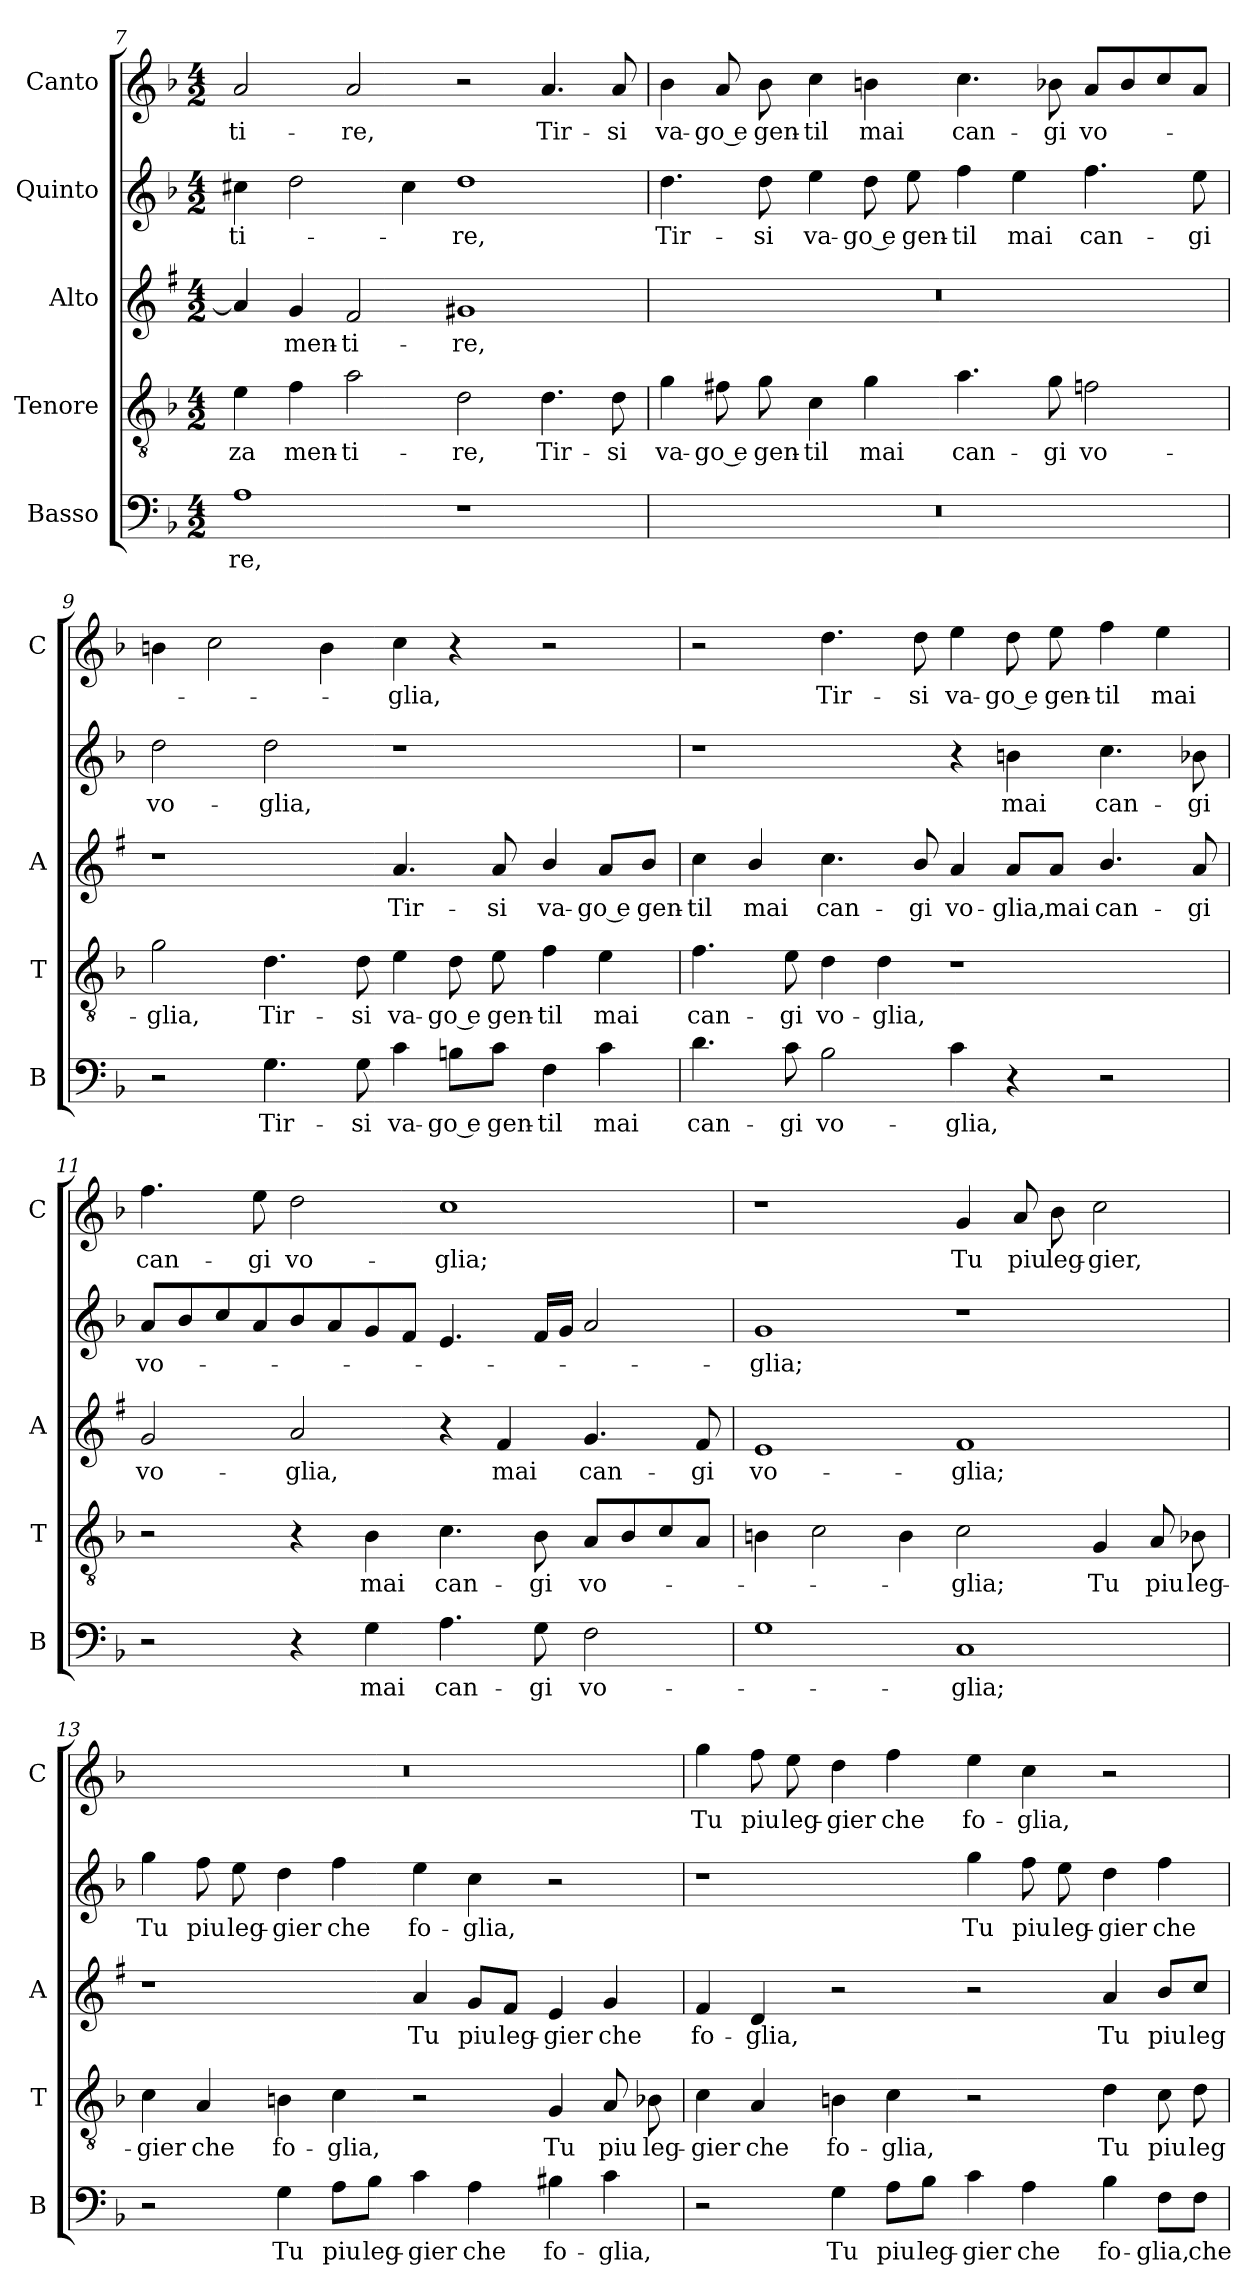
**kern	**text	**kern	**text	**kern	**text	**kern	**text	**kern	**text
*part5	*part5	*part4	*part4	*part3	*part3	*part2	*part2	*part1	*part1
*staff5	*staff5	*staff4	*staff4	*staff3	*staff3	*staff2	*staff2	*staff1	*staff1
*I"Basso	*	*I"Tenore	*	*I"Alto	*	*I"Quinto	*	*I"Canto	*
*I'B	*	*I'T	*	*I'A	*	*	*	*I'C	*
*clefF4	*	*clefGv2	*	*clefG2	*	*clefG2	*	*clefG2	*
*	*	*	*	*ITrd1c2	*	*	*	*	*
*k[b-]	*	*k[b-]	*	*k[b-]	*	*k[b-]	*	*k[b-]	*
*F:	*	*F:	*	*F:	*	*F:	*	*F:	*
*M4/2	*	*M4/2	*	*M4/2	*	*M4/2	*	*M4/2	*
=7	=7	=7	=7	=7	=7	=7	=7	=7	=7
!	!LO:LY:b	!	!LO:LY:b	!	!	!	!LO:LY:b	!	!LO:LY:b
1A	-re,	4e\	-za	4g/]	.	4cc#X\	-ti-	2a/	-ti-
!	!	!	!LO:LY:b	!	!LO:LY:b	!	!	!	!
.	.	4f\	men-	4f/	men-	2dd\	.	.	.
!	!	!	!LO:LY:b	!	!LO:LY:b	!	!	!	!LO:LY:b
.	.	2a\	-ti-	2e/	-ti-	.	.	2a/	-re,
.	.	.	.	.	.	4cc#\	.	.	.
!	!	!	!LO:LY:b	!	!LO:LY:b	!	!LO:LY:b	!	!
1r	.	2d\	-re,	1f#X	-re,	1dd	-re,	2r	.
!	!	!	!LO:LY:b	!	!	!	!	!	!LO:LY:b
.	.	4.d\	Tir-	.	.	.	.	4.a/	Tir-
!	!	!	!LO:LY:b	!	!	!	!	!	!LO:LY:b
.	.	8d\	-si	.	.	.	.	8a/	-si
!!LO:LB:g=z
=8	=8	=8	=8	=8	=8	=8	=8	=8	=8
!	!	!	!LO:LY:b	!	!	!	!LO:LY:b	!	!LO:LY:b
0r	.	4g\	va-	0r	.	4.dd\	Tir-	4b-\	va-
!	!	!	!LO:LY:b	!	!	!	!	!	!LO:LY:b
.	.	8f#X\	-go e	.	.	.	.	8a/	-go e
!	!	!	!LO:LY:b	!	!	!	!LO:LY:b	!	!LO:LY:b
.	.	8g\	gen-	.	.	8dd\	-si	8b-\	gen-
!	!	!	!LO:LY:b	!	!	!	!LO:LY:b	!	!LO:LY:b
.	.	4c\	-til	.	.	4ee\	va-	4cc\	-til
!	!	!	!LO:LY:b	!	!	!	!LO:LY:b	!	!LO:LY:b
.	.	4g\	mai	.	.	8dd\	-go e	4bn\	mai
!	!	!	!	!	!	!	!LO:LY:b	!	!
.	.	.	.	.	.	8ee\	gen-	.	.
!	!	!	!LO:LY:b	!	!	!	!LO:LY:b	!	!LO:LY:b
.	.	4.a\	can-	.	.	4ff\	-til	4.cc\	can-
!	!	!	!	!	!	!	!LO:LY:b	!	!
.	.	.	.	.	.	4ee\	mai	.	.
!	!	!	!LO:LY:b	!	!	!	!	!	!LO:LY:b
.	.	8g\	-gi	.	.	.	.	8b-X\	-gi
!	!	!	!LO:LY:b	!	!	!	!LO:LY:b	!	!LO:LY:b
.	.	2fn\	vo-	.	.	4.ff\	can-	8a/L	vo-
.	.	.	.	.	.	.	.	8b-/	.
.	.	.	.	.	.	.	.	8cc/	.
!	!	!	!	!	!	!	!LO:LY:b	!	!
.	.	.	.	.	.	8ee\	-gi	8a/J	.
=9	=9	=9	=9	=9	=9	=9	=9	=9	=9
!	!	!	!LO:LY:b	!	!	!	!LO:LY:b	!	!
2r	.	2g\	-glia,	1r	.	2dd\	vo-	4bn\	.
.	.	.	.	.	.	.	.	2cc\	.
!	!LO:LY:b	!	!LO:LY:b	!	!	!	!LO:LY:b	!	!
4.G\	Tir-	4.d\	Tir-	.	.	2dd\	-glia,	.	.
.	.	.	.	.	.	.	.	4b\	.
!	!LO:LY:b	!	!LO:LY:b	!	!	!	!	!	!
8G\	-si	8d\	-si	.	.	.	.	.	.
!	!LO:LY:b	!	!LO:LY:b	!	!LO:LY:b	!	!	!	!LO:LY:b
4c\	va-	4e\	va-	4.g/	Tir-	1r	.	4cc\	-glia,
!	!LO:LY:b	!	!LO:LY:b	!	!	!	!	!	!
8Bn\L	-go e	8d\	-go e	.	.	.	.	4r	.
!	!LO:LY:b	!	!LO:LY:b	!	!LO:LY:b	!	!	!	!
8c\J	gen-	8e\	gen-	8g/	-si	.	.	.	.
!	!LO:LY:b	!	!LO:LY:b	!	!LO:LY:b	!	!	!	!
4F\	-til	4f\	-til	4a/	va-	.	.	2r	.
!	!LO:LY:b	!	!LO:LY:b	!	!LO:LY:b	!	!	!	!
4c\	mai	4e\	mai	8g/L	-go e	.	.	.	.
!	!	!	!	!	!LO:LY:b	!	!	!	!
.	.	.	.	8a/J	gen-	.	.	.	.
=10	=10	=10	=10	=10	=10	=10	=10	=10	=10
!	!LO:LY:b	!	!LO:LY:b	!	!LO:LY:b	!	!	!	!
4.d\	can-	4.f\	can-	4b-\	-til	1r	.	2r	.
!	!	!	!	!	!LO:LY:b	!	!	!	!
.	.	.	.	4a/	mai	.	.	.	.
!	!LO:LY:b	!	!LO:LY:b	!	!	!	!	!	!
8c\	-gi	8e\	-gi	.	.	.	.	.	.
!	!LO:LY:b	!	!LO:LY:b	!	!LO:LY:b	!	!	!	!LO:LY:b
2B-\	vo-	4d\	vo-	4.b-\	can-	.	.	4.dd\	Tir-
!	!	!	!LO:LY:b	!	!	!	!	!	!
.	.	4d\	-glia,	.	.	.	.	.	.
!	!	!	!	!	!LO:LY:b	!	!	!	!LO:LY:b
.	.	.	.	8a/	-gi	.	.	8dd\	-si
!	!LO:LY:b	!	!	!	!LO:LY:b	!	!	!	!LO:LY:b
4c\	-glia,	1r	.	4g/	vo-	4r	.	4ee\	va-
!	!	!	!	!	!LO:LY:b	!	!LO:LY:b	!	!LO:LY:b
4r	.	.	.	8g/L	-glia,	4bn\	mai	8dd\	-go e
!	!	!	!	!	!LO:LY:b	!	!	!	!LO:LY:b
.	.	.	.	8g/J	mai	.	.	8ee\	gen-
!	!	!	!	!	!LO:LY:b	!	!LO:LY:b	!	!LO:LY:b
2r	.	.	.	4.a/	can-	4.cc\	can-	4ff\	-til
!	!	!	!	!	!	!	!	!	!LO:LY:b
.	.	.	.	.	.	.	.	4ee\	mai
!	!	!	!	!	!LO:LY:b	!	!LO:LY:b	!	!
.	.	.	.	8g/	-gi	8b-X\	-gi	.	.
!!LO:PB:g=z
=11	=11	=11	=11	=11	=11	=11	=11	=11	=11
!	!	!	!	!	!LO:LY:b	!	!LO:LY:b	!	!LO:LY:b
2r	.	2r	.	2f/	vo-	8a/L	vo-	4.ff\	can-
.	.	.	.	.	.	8b-/	.	.	.
.	.	.	.	.	.	8cc/	.	.	.
!	!	!	!	!	!	!	!	!	!LO:LY:b
.	.	.	.	.	.	8a/	.	8ee\	-gi
!	!	!	!	!	!LO:LY:b	!	!	!	!LO:LY:b
4r	.	4r	.	2g/	-glia,	8b-/	.	2dd\	vo-
.	.	.	.	.	.	8a/	.	.	.
!	!LO:LY:b	!	!LO:LY:b	!	!	!	!	!	!
4G\	mai	4B-\	mai	.	.	8g/	.	.	.
.	.	.	.	.	.	8f/J	.	.	.
!	!LO:LY:b	!	!LO:LY:b	!	!	!	!	!	!LO:LY:b
4.A\	can-	4.c\	can-	4r	.	4.e/	.	1cc	-glia;
!	!	!	!	!	!LO:LY:b	!	!	!	!
.	.	.	.	4e/	mai	.	.	.	.
!	!LO:LY:b	!	!LO:LY:b	!	!	!	!	!	!
8G\	-gi	8B-\	-gi	.	.	16f/LL	.	.	.
.	.	.	.	.	.	16g/JJ	.	.	.
!	!LO:LY:b	!	!LO:LY:b	!	!LO:LY:b	!	!	!	!
2F\	vo-	8A/L	vo-	4.f/	can-	2a/	.	.	.
.	.	8B-/	.	.	.	.	.	.	.
.	.	8c/	.	.	.	.	.	.	.
!	!	!	!	!	!LO:LY:b	!	!	!	!
.	.	8A/J	.	8e/	-gi	.	.	.	.
=12	=12	=12	=12	=12	=12	=12	=12	=12	=12
!	!	!	!	!	!LO:LY:b	!	!LO:LY:b	!	!
1G	.	4Bn\	.	1d	vo-	1g	-glia;	1r	.
.	.	2c\	.	.	.	.	.	.	.
.	.	4B\	.	.	.	.	.	.	.
!	!LO:LY:b	!	!LO:LY:b	!	!LO:LY:b	!	!	!	!LO:LY:b
1C	-glia;	2c\	-glia;	1e	-glia;	1r	.	4g/	Tu
!	!	!	!	!	!	!	!	!	!LO:LY:b
.	.	.	.	.	.	.	.	8a/	piu
!	!	!	!	!	!	!	!	!	!LO:LY:b
.	.	.	.	.	.	.	.	8b-\	leg-
!	!	!	!LO:LY:b	!	!	!	!	!	!LO:LY:b
.	.	4G/	Tu	.	.	.	.	2cc\	-gier,
!	!	!	!LO:LY:b	!	!	!	!	!	!
.	.	8A/	piu	.	.	.	.	.	.
!	!	!	!LO:LY:b	!	!	!	!	!	!
.	.	8B-X\	leg-	.	.	.	.	.	.
=13	=13	=13	=13	=13	=13	=13	=13	=13	=13
!	!	!	!LO:LY:b	!	!	!	!LO:LY:b	!	!
2r	.	4c\	-gier	1r	.	4gg\	Tu	0r	.
!	!	!	!LO:LY:b	!	!	!	!LO:LY:b	!	!
.	.	4A/	che	.	.	8ff\	piu	.	.
!	!	!	!	!	!	!	!LO:LY:b	!	!
.	.	.	.	.	.	8ee\	leg-	.	.
!	!LO:LY:b	!	!LO:LY:b	!	!	!	!LO:LY:b	!	!
4G\	Tu	4Bn\	fo-	.	.	4dd\	-gier	.	.
!	!LO:LY:b	!	!LO:LY:b	!	!	!	!LO:LY:b	!	!
8A\L	piu	4c\	-glia,	.	.	4ff\	che	.	.
!	!LO:LY:b	!	!	!	!	!	!	!	!
8B-\J	leg-	.	.	.	.	.	.	.	.
!	!LO:LY:b	!	!	!	!LO:LY:b	!	!LO:LY:b	!	!
4c\	-gier	2r	.	4g/	Tu	4ee\	fo-	.	.
!	!LO:LY:b	!	!	!	!LO:LY:b	!	!LO:LY:b	!	!
4A\	che	.	.	8f/L	piu	4cc\	-glia,	.	.
!	!	!	!	!	!LO:LY:b	!	!	!	!
.	.	.	.	8e/J	leg-	.	.	.	.
!	!LO:LY:b	!	!LO:LY:b	!	!LO:LY:b	!	!	!	!
4B#X\	fo-	4G/	Tu	4d/	-gier	2r	.	.	.
!	!LO:LY:b	!	!LO:LY:b	!	!LO:LY:b	!	!	!	!
4c\	-glia,	8A/	piu	4f/	che	.	.	.	.
!	!	!	!LO:LY:b	!	!	!	!	!	!
.	.	8B-X\	leg-	.	.	.	.	.	.
!!LO:LB:g=z
=14	=14	=14	=14	=14	=14	=14	=14	=14	=14
!	!	!	!LO:LY:b	!	!LO:LY:b	!	!	!	!LO:LY:b
2r	.	4c\	-gier	4e/	fo-	1r	.	4gg\	Tu
!	!	!	!LO:LY:b	!	!LO:LY:b	!	!	!	!LO:LY:b
.	.	4A/	che	4c/	-glia,	.	.	8ff\	piu
!	!	!	!	!	!	!	!	!	!LO:LY:b
.	.	.	.	.	.	.	.	8ee\	leg-
!	!LO:LY:b	!	!LO:LY:b	!	!	!	!	!	!LO:LY:b
4G\	Tu	4Bn\	fo-	2r	.	.	.	4dd\	-gier
!	!LO:LY:b	!	!LO:LY:b	!	!	!	!	!	!LO:LY:b
8A\L	piu	4c\	-glia,	.	.	.	.	4ff\	che
!	!LO:LY:b	!	!	!	!	!	!	!	!
8B-\J	leg-	.	.	.	.	.	.	.	.
!	!LO:LY:b	!	!	!	!	!	!LO:LY:b	!	!LO:LY:b
4c\	-gier	2r	.	2r	.	4gg\	Tu	4ee\	fo-
!	!LO:LY:b	!	!	!	!	!	!LO:LY:b	!	!LO:LY:b
4A\	che	.	.	.	.	8ff\	piu	4cc\	-glia,
!	!	!	!	!	!	!	!LO:LY:b	!	!
.	.	.	.	.	.	8ee\	leg-	.	.
!	!LO:LY:b	!	!LO:LY:b	!	!LO:LY:b	!	!LO:LY:b	!	!
4B-\	fo-	4d\	Tu	4g/	Tu	4dd\	-gier	2r	.
!	!LO:LY:b	!	!LO:LY:b	!	!LO:LY:b	!	!LO:LY:b	!	!
8F\L	-glia,	8c\	piu	8a/L	piu	4ff\	che	.	.
!	!LO:LY:b	!	!LO:LY:b	!	!LO:LY:b	!	!	!	!
8F\J	che	8d\	leg-	8b-/J	leg-	.	.	.	.
=	=	=	=	=	=	=	=	=	=
*-	*-	*-	*-	*-	*-	*-	*-	*-	*-
